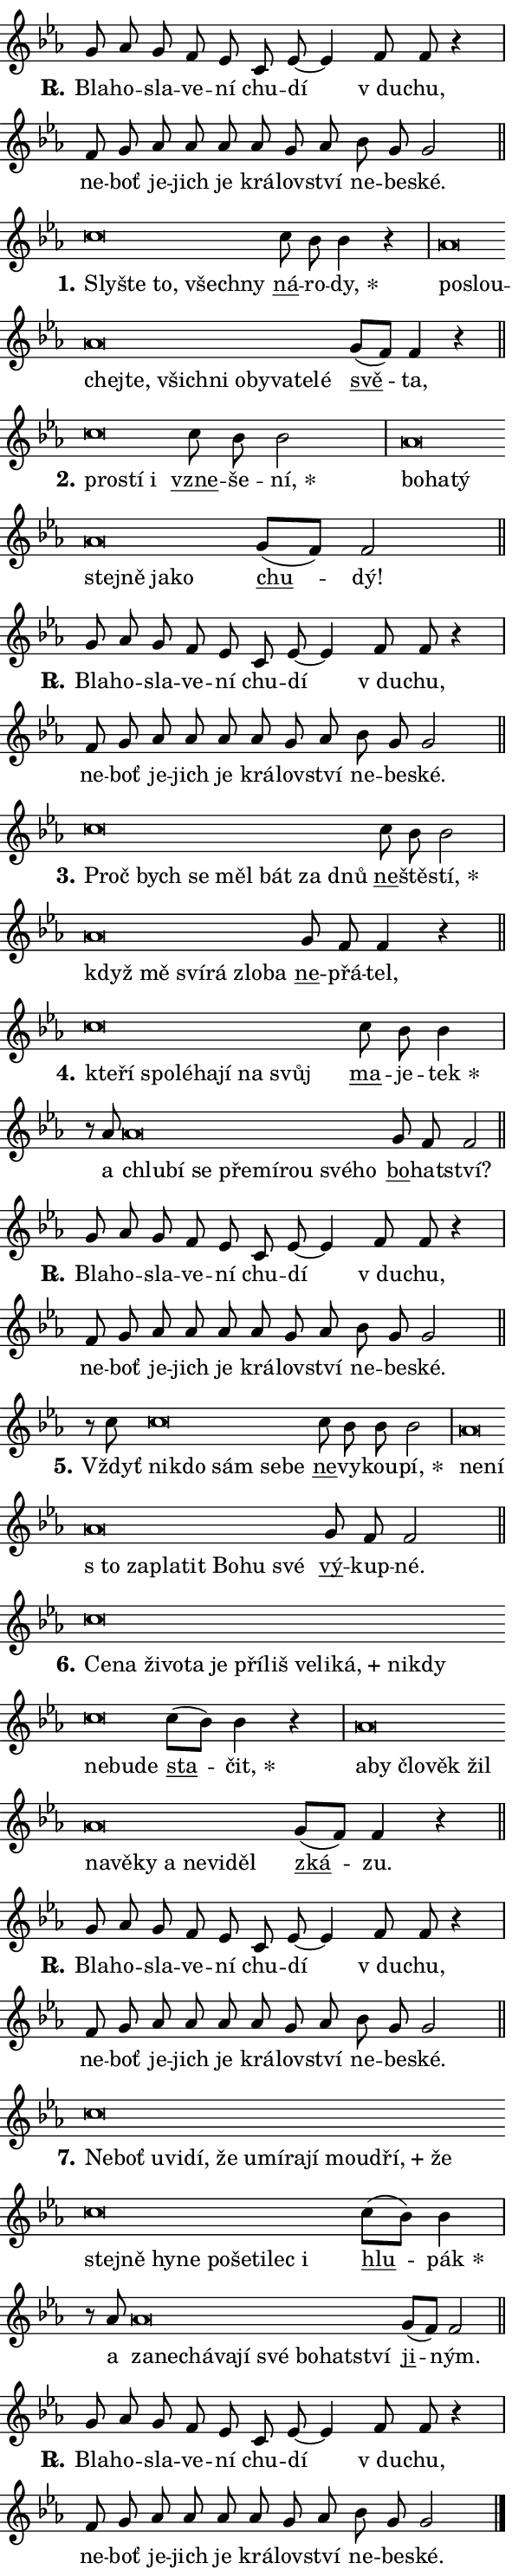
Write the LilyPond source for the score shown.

\version "2.24.0"
\header { tagline = "" }
\paper {
  indent = 0\cm
  top-margin = 0\cm
  right-margin = 0.13\cm % to fit lyric hyphens
  bottom-margin = 0\cm
  left-margin = 0\cm
  paper-width = 10\cm
  page-breaking = #ly:one-page-breaking
  system-system-spacing.basic-distance = #11
  score-system-spacing.basic-distance = #11
  ragged-last = ##f
}


%% Author: Thomas Morley
%% https://lists.gnu.org/archive/html/lilypond-user/2020-05/msg00002.html
#(define (line-position grob)
"Returns position of @var[grob} in current system:
   @code{'start}, if at first time-step
   @code{'end}, if at last time-step
   @code{'middle} otherwise
"
  (let* ((col (ly:item-get-column grob))
         (ln (ly:grob-object col 'left-neighbor))
         (rn (ly:grob-object col 'right-neighbor))
         (col-to-check-left (if (ly:grob? ln) ln col))
         (col-to-check-right (if (ly:grob? rn) rn col))
         (break-dir-left
           (and
             (ly:grob-property col-to-check-left 'non-musical #f)
             (ly:item-break-dir col-to-check-left)))
         (break-dir-right
           (and
             (ly:grob-property col-to-check-right 'non-musical #f)
             (ly:item-break-dir col-to-check-right))))
        (cond ((eqv? 1 break-dir-left) 'start)
              ((eqv? -1 break-dir-right) 'end)
              (else 'middle))))

#(define (tranparent-at-line-position vctor)
  (lambda (grob)
  "Relying on @code{line-position} select the relevant enry from @var{vctor}.
Used to determine transparency,"
    (case (line-position grob)
      ((end) (not (vector-ref vctor 0)))
      ((middle) (not (vector-ref vctor 1)))
      ((start) (not (vector-ref vctor 2))))))

noteHeadBreakVisibility =
#(define-music-function (break-visibility)(vector?)
"Makes @code{NoteHead}s transparent relying on @var{break-visibility}"
#{
  \override NoteHead.transparent =
    #(tranparent-at-line-position break-visibility)
#})

#(define delete-ledgers-for-transparent-note-heads
  (lambda (grob)
    "Reads whether a @code{NoteHead} is transparent.
If so this @code{NoteHead} is removed from @code{'note-heads} from
@var{grob}, which is supposed to be @code{LedgerLineSpanner}.
As a result ledgers are not printed for this @code{NoteHead}"
    (let* ((nhds-array (ly:grob-object grob 'note-heads))
           (nhds-list
             (if (ly:grob-array? nhds-array)
                 (ly:grob-array->list nhds-array)
                 '()))
           ;; Relies on the transparent-property being done before
           ;; Staff.LedgerLineSpanner.after-line-breaking is executed.
           ;; This is fragile ...
           (to-keep
             (remove
               (lambda (nhd)
                 (ly:grob-property nhd 'transparent #f))
               nhds-list)))
      ;; TODO find a better method to iterate over grob-arrays, similiar
      ;; to filter/remove etc for lists
      ;; For now rebuilt from scratch
      (set! (ly:grob-object grob 'note-heads)  '())
      (for-each
        (lambda (nhd)
          (ly:pointer-group-interface::add-grob grob 'note-heads nhd))
        to-keep))))

squashNotes = {
  \override NoteHead.X-extent = #'(-0.2 . 0.2)
  \override NoteHead.Y-extent = #'(-0.75 . 0)
  \override NoteHead.stencil =
    #(lambda (grob)
       (let ((pos (ly:grob-property grob 'staff-position)))
         (begin
           (if (< pos -7) (display "ERROR: Lower brevis then expected\n") (display ""))
           (if (<= pos -6) ly:text-interface::print ly:note-head::print))))
}
unSquashNotes = {
  \revert NoteHead.X-extent
  \revert NoteHead.Y-extent
  \revert NoteHead.stencil
}

hideNotes = \noteHeadBreakVisibility #begin-of-line-visible
unHideNotes = \noteHeadBreakVisibility #all-visible

% work-around for resetting accidentals
% https://lilypond.org/doc/v2.23/Documentation/notation/displaying-rhythms#unmetered-music
cadenzaMeasure = {
  \cadenzaOff
  \partial 1024 s1024
  \cadenzaOn
}

#(define-markup-command (accent layout props text) (markup?)
  "Underline accented syllable"
  (interpret-markup layout props
    #{\markup \override #'(offset . 4.3) \underline { #text }#}))

responsum = \markup \concat {
  "R" \hspace #-1.05 \path #0.1 #'((moveto 0 0.07) (lineto 0.9 0.8)) \hspace #0.05 "."
}

spaceSize = #0.6828661417322834 % exact space size for TeX Gyre Schola

\layout {
  \context {
    \Staff
    \remove "Time_signature_engraver"
    \override LedgerLineSpanner.after-line-breaking = #delete-ledgers-for-transparent-note-heads
  }
  \context {
    \Lyrics {
      \override LyricSpace.minimum-distance = \spaceSize
      \override LyricText.font-name = #"TeX Gyre Schola"
      \override LyricText.font-size = 1
      \override StanzaNumber.font-name = #"TeX Gyre Schola Bold"
      \override StanzaNumber.font-size = 1
    }
  }
  \context {
    \Score 
    \override NoteHead.text =
      #(lambda (grob) 
        (let ((pos (ly:grob-property grob 'staff-position)))
          #{\markup {
            \combine
              \halign #-0.55 \raise #(if (= pos -6) 0 0.5) \override #'(thickness . 2) \draw-line #'(3.2 . 0)
              \musicglyph "noteheads.sM1"
          }#}))
  }
}

% magnetic-lyrics.ily
%
%   written by
%     Jean Abou Samra <jean@abou-samra.fr>
%     Werner Lemberg <wl@gnu.org>
%
%   adapted by
%     Jiri Hon <jiri.hon@gmail.com>
%
% Version 2022-Apr-15

% https://www.mail-archive.com/lilypond-user@gnu.org/msg149350.html

#(define (Left_hyphen_pointer_engraver context)
   "Collect syllable-hyphen-syllable occurrences in lyrics and store
them in properties.  This engraver only looks to the left.  For
example, if the lyrics input is @code{foo -- bar}, it does the
following.

@itemize @bullet
@item
Set the @code{text} property of the @code{LyricHyphen} grob between
@q{foo} and @q{bar} to @code{foo}.

@item
Set the @code{left-hyphen} property of the @code{LyricText} grob with
text @q{foo} to the @code{LyricHyphen} grob between @q{foo} and
@q{bar}.
@end itemize

Use this auxiliary engraver in combination with the
@code{lyric-@/text::@/apply-@/magnetic-@/offset!} hook."
   (let ((hyphen #f)
         (text #f))
     (make-engraver
      (acknowledgers
       ((lyric-syllable-interface engraver grob source-engraver)
        (set! text grob)))
      (end-acknowledgers
       ((lyric-hyphen-interface engraver grob source-engraver)
        ;(when (not (grob::has-interface grob 'lyric-space-interface))
          (set! hyphen grob)));)
      ((stop-translation-timestep engraver)
       (when (and text hyphen)
         (ly:grob-set-object! text 'left-hyphen hyphen))
       (set! text #f)
       (set! hyphen #f)))))

#(define (lyric-text::apply-magnetic-offset! grob)
   "If the space between two syllables is less than the value in
property @code{LyricText@/.details@/.squash-threshold}, move the right
syllable to the left so that it gets concatenated with the left
syllable.

Use this function as a hook for
@code{LyricText@/.after-@/line-@/breaking} if the
@code{Left_@/hyphen_@/pointer_@/engraver} is active."
   (let ((hyphen (ly:grob-object grob 'left-hyphen #f)))
     (when hyphen
       (let ((left-text (ly:spanner-bound hyphen LEFT)))
         (when (grob::has-interface left-text 'lyric-syllable-interface)
           (let* ((common (ly:grob-common-refpoint grob left-text X))
                  (this-x-ext (ly:grob-extent grob common X))
                  (left-x-ext
                   (begin
                     ;; Trigger magnetism for left-text.
                     (ly:grob-property left-text 'after-line-breaking)
                     (ly:grob-extent left-text common X)))
                  ;; `delta` is the gap width between two syllables.
                  (delta (- (interval-start this-x-ext)
                            (interval-end left-x-ext)))
                  (details (ly:grob-property grob 'details))
                  (threshold (assoc-get 'squash-threshold details 0.2)))
             (when (< delta threshold)
               (let* (;; We have to manipulate the input text so that
                      ;; ligatures crossing syllable boundaries are not
                      ;; disabled.  For languages based on the Latin
                      ;; script this is essentially a beautification.
                      ;; However, for non-Western scripts it can be a
                      ;; necessity.
                      (lt (ly:grob-property left-text 'text))
                      (rt (ly:grob-property grob 'text))
                      (is-space (grob::has-interface hyphen 'lyric-space-interface))
                      (space (if is-space " " ""))
                      (extra-delta (if is-space spaceSize 0))
                      ;; Append new syllable.
                      (ltrt-space (if (and (string? lt) (string? rt))
                                (string-append lt space rt)
                                (make-concat-markup (list lt space rt))))
                      ;; Right-align `ltrt` to the right side.
                      (ltrt-space-markup (grob-interpret-markup
                               grob
                               (make-translate-markup
                                (cons (interval-length this-x-ext) 0)
                                (make-right-align-markup ltrt-space)))))
                 (begin
                   ;; Don't print `left-text`.
                   (ly:grob-set-property! left-text 'stencil #f)
                   ;; Set text and stencil (which holds all collected
                   ;; syllables so far) and shift it to the left.
                   (ly:grob-set-property! grob 'text ltrt-space)
                   (ly:grob-set-property! grob 'stencil ltrt-space-markup)
                   (ly:grob-translate-axis! grob (- (- delta extra-delta)) X))))))))))


#(define (lyric-hyphen::displace-bounds-first grob)
   ;; Make very sure this callback isn't triggered too early.
   (let ((left (ly:spanner-bound grob LEFT))
         (right (ly:spanner-bound grob RIGHT)))
     (ly:grob-property left 'after-line-breaking)
     (ly:grob-property right 'after-line-breaking)
     (ly:lyric-hyphen::print grob)))

squashThreshold = #0.4

\layout {
  \context {
    \Lyrics
    \consists #Left_hyphen_pointer_engraver
    \override LyricText.after-line-breaking =
      #lyric-text::apply-magnetic-offset!
    \override LyricHyphen.stencil = #lyric-hyphen::displace-bounds-first
    \override LyricText.details.squash-threshold = \squashThreshold
    \override LyricHyphen.minimum-distance = 0
    \override LyricHyphen.minimum-length = \squashThreshold
  }
}

squashText = \override LyricText.details.squash-threshold = 9999
unSquashText = \override LyricText.details.squash-threshold = \squashThreshold

leftText = \override LyricText.self-alignment-X = #LEFT
unLeftText = \revert LyricText.self-alignment-X

starOffset = #(lambda (grob) 
                (let ((x_offset (ly:self-alignment-interface::aligned-on-x-parent grob)))
                  (if (= x_offset 0) 0 (+ x_offset 1.2))))

star = #(define-music-function (syllable)(string?)
"Append star separator at the end of a syllable"
#{
  \once \override LyricText.X-offset = #starOffset
  \lyricmode { \markup {
    #syllable
    \override #'((font-name . "TeX Gyre Schola Bold")) \hspace #0.2 \lower #0.65 \larger "*"
  } }
#})

starAccent = #(define-music-function (syllable)(string?)
"Append star separator at the end of a syllable and make accent"
#{
  \once \override LyricText.X-offset = #starOffset
  \lyricmode { \markup {
    \accent #syllable
    \override #'((font-name . "TeX Gyre Schola Bold")) \hspace #0.2 \lower #0.65 \larger "*"
  } }
#})

breath = #(define-music-function (syllable)(string?)
"Append breathing indicator at the end of a syllable"
#{
  \lyricmode { \markup { #syllable "+" } }
#})

optionalBreath = #(define-music-function (syllable)(string?)
"Append optional breathing indicator at the end of a syllable"
#{
  \lyricmode { \markup { #syllable "(+)" } }
#})


\score {
    <<
        \new Voice = "melody" { \cadenzaOn \key es \major \relative { g'8 as g f es \bar "" c es~ es4 \bar "" f8 f r4 \cadenzaMeasure \bar "|" f8 g \bar "" as as as \bar "" as g as \bar "" bes g g2 \cadenzaMeasure \bar "||" \break } }
        \new Lyrics \lyricsto "melody" { \lyricmode { \set stanza = \responsum
Bla -- ho -- sla -- ve -- ní chu -- dí "v du" -- chu, ne -- boť je -- jich je krá -- lov -- ství ne -- be -- ské. } }
    >>
    \layout {}
}

\score {
    <<
        \new Voice = "melody" { \cadenzaOn \key es \major \relative { \squashNotes c''\breve*1/16 \hideNotes \breve*1/16 \bar "" \breve*1/16 \bar "" \breve*1/16 \breve*1/16 \bar "" \unHideNotes \unSquashNotes \bar "" c8 bes bes4 r \cadenzaMeasure \bar "|" \squashNotes as\breve*1/16 \hideNotes \breve*1/16 \bar "" \breve*1/16 \bar "" \breve*1/16 \bar "" \breve*1/16 \bar "" \breve*1/16 \bar "" \breve*1/16 \bar "" \breve*1/16 \bar "" \breve*1/16 \bar "" \breve*1/16 \breve*1/16 \bar "" \unHideNotes \unSquashNotes \bar "" g8[( f)] f4 r \cadenzaMeasure \bar "||" \break } }
        \new Lyrics \lyricsto "melody" { \lyricmode { \set stanza = "1."
\leftText Sly -- \squashText šte to, všech -- ny \unLeftText \unSquashText \markup \accent ná -- ro -- \star dy, \leftText po -- \squashText slou -- chej -- te, všich -- ni o -- by -- va -- te -- lé \unLeftText \unSquashText \markup \accent svě -- ta, } }
    >>
    \layout {}
}

\score {
    <<
        \new Voice = "melody" { \cadenzaOn \key es \major \relative { \squashNotes c''\breve*1/16 \hideNotes \breve*1/16 \breve*1/16 \bar "" \unHideNotes \unSquashNotes \bar "" c8 bes bes2 \cadenzaMeasure \bar "|" \squashNotes as\breve*1/16 \hideNotes \breve*1/16 \bar "" \breve*1/16 \bar "" \breve*1/16 \bar "" \breve*1/16 \bar "" \breve*1/16 \breve*1/16 \bar "" \unHideNotes \unSquashNotes \bar "" g8[( f)] f2 \cadenzaMeasure \bar "||" \break } }
        \new Lyrics \lyricsto "melody" { \lyricmode { \set stanza = "2."
\leftText pro -- \squashText stí i \unLeftText \unSquashText \markup \accent vzne -- še -- \star ní, \leftText bo -- \squashText ha -- tý stej -- ně ja -- ko \unLeftText \unSquashText \markup \accent chu -- dý! } }
    >>
    \layout {}
}

\score {
    <<
        \new Voice = "melody" { \cadenzaOn \key es \major \relative { g'8 as g f es \bar "" c es~ es4 \bar "" f8 f r4 \cadenzaMeasure \bar "|" f8 g \bar "" as as as \bar "" as g as \bar "" bes g g2 \cadenzaMeasure \bar "||" \break } }
        \new Lyrics \lyricsto "melody" { \lyricmode { \set stanza = \responsum
Bla -- ho -- sla -- ve -- ní chu -- dí "v du" -- chu, ne -- boť je -- jich je krá -- lov -- ství ne -- be -- ské. } }
    >>
    \layout {}
}

\score {
    <<
        \new Voice = "melody" { \cadenzaOn \key es \major \relative { \squashNotes c''\breve*1/16 \hideNotes \breve*1/16 \bar "" \breve*1/16 \bar "" \breve*1/16 \bar "" \breve*1/16 \bar "" \breve*1/16 \breve*1/16 \bar "" \unHideNotes \unSquashNotes \bar "" c8 bes bes2 \cadenzaMeasure \bar "|" \squashNotes as\breve*1/16 \hideNotes \breve*1/16 \bar "" \breve*1/16 \bar "" \breve*1/16 \bar "" \breve*1/16 \breve*1/16 \bar "" \unHideNotes \unSquashNotes \bar "" g8 f f4 r \cadenzaMeasure \bar "||" \break } }
        \new Lyrics \lyricsto "melody" { \lyricmode { \set stanza = "3."
\leftText Proč \squashText bych se měl bát za dnů \unLeftText \unSquashText \markup \accent ne -- ště -- \star stí, \leftText když \squashText mě sví -- rá zlo -- ba \unLeftText \unSquashText \markup \accent ne -- přá -- tel, } }
    >>
    \layout {}
}

\score {
    <<
        \new Voice = "melody" { \cadenzaOn \key es \major \relative { \squashNotes c''\breve*1/16 \hideNotes \breve*1/16 \bar "" \breve*1/16 \bar "" \breve*1/16 \bar "" \breve*1/16 \bar "" \breve*1/16 \bar "" \breve*1/16 \breve*1/16 \bar "" \unHideNotes \unSquashNotes \bar "" c8 bes bes4 \cadenzaMeasure \bar "|" r8 as8 \squashNotes as\breve*1/16 \hideNotes \breve*1/16 \bar "" \breve*1/16 \bar "" \breve*1/16 \bar "" \breve*1/16 \bar "" \breve*1/16 \bar "" \breve*1/16 \breve*1/16 \bar "" \unHideNotes \unSquashNotes \bar "" g8 f f2 \cadenzaMeasure \bar "||" \break } }
        \new Lyrics \lyricsto "melody" { \lyricmode { \set stanza = "4."
\leftText kte -- \squashText ří spo -- lé -- ha -- jí na svůj \unLeftText \unSquashText \markup \accent ma -- je -- \star tek a \leftText chlu -- \squashText bí se pře -- mí -- rou své -- ho \unLeftText \unSquashText \markup \accent bo -- hat -- ství? } }
    >>
    \layout {}
}

\score {
    <<
        \new Voice = "melody" { \cadenzaOn \key es \major \relative { g'8 as g f es \bar "" c es~ es4 \bar "" f8 f r4 \cadenzaMeasure \bar "|" f8 g \bar "" as as as \bar "" as g as \bar "" bes g g2 \cadenzaMeasure \bar "||" \break } }
        \new Lyrics \lyricsto "melody" { \lyricmode { \set stanza = \responsum
Bla -- ho -- sla -- ve -- ní chu -- dí "v du" -- chu, ne -- boť je -- jich je krá -- lov -- ství ne -- be -- ské. } }
    >>
    \layout {}
}

\score {
    <<
        \new Voice = "melody" { \cadenzaOn \key es \major \relative { r8 c''8 \squashNotes c\breve*1/16 \hideNotes \breve*1/16 \bar "" \breve*1/16 \bar "" \breve*1/16 \breve*1/16 \bar "" \unHideNotes \unSquashNotes \bar "" c8 bes bes bes2 \cadenzaMeasure \bar "|" \squashNotes as\breve*1/16 \hideNotes \breve*1/16 \bar "" \breve*1/16 \bar "" \breve*1/16 \bar "" \breve*1/16 \bar "" \breve*1/16 \bar "" \breve*1/16 \bar "" \breve*1/16 \breve*1/16 \bar "" \unHideNotes \unSquashNotes \bar "" g8 f f2 \cadenzaMeasure \bar "||" \break } }
        \new Lyrics \lyricsto "melody" { \lyricmode { \set stanza = "5."
Vždyť \leftText ni -- \squashText kdo sám se -- be \unLeftText \unSquashText \markup \accent ne -- vy -- kou -- \star pí, \leftText ne -- \squashText ní "s to" za -- pla -- tit Bo -- hu své \unLeftText \unSquashText \markup \accent vý -- kup -- né. } }
    >>
    \layout {}
}

\score {
    <<
        \new Voice = "melody" { \cadenzaOn \key es \major \relative { \squashNotes c''\breve*1/16 \hideNotes \breve*1/16 \bar "" \breve*1/16 \bar "" \breve*1/16 \bar "" \breve*1/16 \bar "" \breve*1/16 \bar "" \breve*1/16 \bar "" \breve*1/16 \bar "" \breve*1/16 \bar "" \breve*1/16 \bar "" \breve*1/16 \bar "" \breve*1/16 \bar "" \breve*1/16 \bar "" \breve*1/16 \bar "" \breve*1/16 \breve*1/16 \bar "" \unHideNotes \unSquashNotes \bar "" c8[( bes)] bes4 r \cadenzaMeasure \bar "|" \squashNotes as\breve*1/16 \hideNotes \breve*1/16 \bar "" \breve*1/16 \bar "" \breve*1/16 \bar "" \breve*1/16 \bar "" \breve*1/16 \bar "" \breve*1/16 \bar "" \breve*1/16 \bar "" \breve*1/16 \bar "" \breve*1/16 \bar "" \breve*1/16 \breve*1/16 \bar "" \unHideNotes \unSquashNotes \bar "" g8[( f)] f4 r \cadenzaMeasure \bar "||" \break } }
        \new Lyrics \lyricsto "melody" { \lyricmode { \set stanza = "6."
\leftText Ce -- \squashText na ži -- vo -- ta je pří -- liš ve -- li -- \breath "ká," ni -- kdy ne -- bu -- de \unLeftText \unSquashText \markup \accent sta -- \star čit, \leftText a -- \squashText by člo -- věk žil na -- vě -- ky a ne -- vi -- děl \unLeftText \unSquashText \markup \accent zká -- zu. } }
    >>
    \layout {}
}

\score {
    <<
        \new Voice = "melody" { \cadenzaOn \key es \major \relative { g'8 as g f es \bar "" c es~ es4 \bar "" f8 f r4 \cadenzaMeasure \bar "|" f8 g \bar "" as as as \bar "" as g as \bar "" bes g g2 \cadenzaMeasure \bar "||" \break } }
        \new Lyrics \lyricsto "melody" { \lyricmode { \set stanza = \responsum
Bla -- ho -- sla -- ve -- ní chu -- dí "v du" -- chu, ne -- boť je -- jich je krá -- lov -- ství ne -- be -- ské. } }
    >>
    \layout {}
}

\score {
    <<
        \new Voice = "melody" { \cadenzaOn \key es \major \relative { \squashNotes c''\breve*1/16 \hideNotes \breve*1/16 \bar "" \breve*1/16 \bar "" \breve*1/16 \bar "" \breve*1/16 \bar "" \breve*1/16 \bar "" \breve*1/16 \bar "" \breve*1/16 \bar "" \breve*1/16 \bar "" \breve*1/16 \bar "" \breve*1/16 \bar "" \breve*1/16 \bar "" \breve*1/16 \bar "" \breve*1/16 \bar "" \breve*1/16 \bar "" \breve*1/16 \bar "" \breve*1/16 \bar "" \breve*1/16 \bar "" \breve*1/16 \bar "" \breve*1/16 \bar "" \breve*1/16 \breve*1/16 \bar "" \unHideNotes \unSquashNotes \bar "" c8[( bes)] bes4 \cadenzaMeasure \bar "|" r8 as8 \squashNotes as\breve*1/16 \hideNotes \breve*1/16 \bar "" \breve*1/16 \bar "" \breve*1/16 \bar "" \breve*1/16 \bar "" \breve*1/16 \bar "" \breve*1/16 \bar "" \breve*1/16 \breve*1/16 \bar "" \unHideNotes \unSquashNotes \bar "" g8[( f)] f2 \cadenzaMeasure \bar "||" \break } }
        \new Lyrics \lyricsto "melody" { \lyricmode { \set stanza = "7."
\leftText Ne -- \squashText boť u -- vi -- dí, že u -- mí -- ra -- jí mou -- \breath "dří," že stej -- ně hy -- ne po -- še -- ti -- lec i \unLeftText \unSquashText \markup \accent hlu -- \star pák a \leftText za -- \squashText ne -- chá -- va -- jí své bo -- hat -- ství \unLeftText \unSquashText \markup \accent ji -- ným. } }
    >>
    \layout {}
}

\score {
    <<
        \new Voice = "melody" { \cadenzaOn \key es \major \relative { g'8 as g f es \bar "" c es~ es4 \bar "" f8 f r4 \cadenzaMeasure \bar "|" f8 g \bar "" as as as \bar "" as g as \bar "" bes g g2 \cadenzaMeasure \bar "||" \break } \bar "|." }
        \new Lyrics \lyricsto "melody" { \lyricmode { \set stanza = \responsum
Bla -- ho -- sla -- ve -- ní chu -- dí "v du" -- chu, ne -- boť je -- jich je krá -- lov -- ství ne -- be -- ské. } }
    >>
    \layout {}
}
